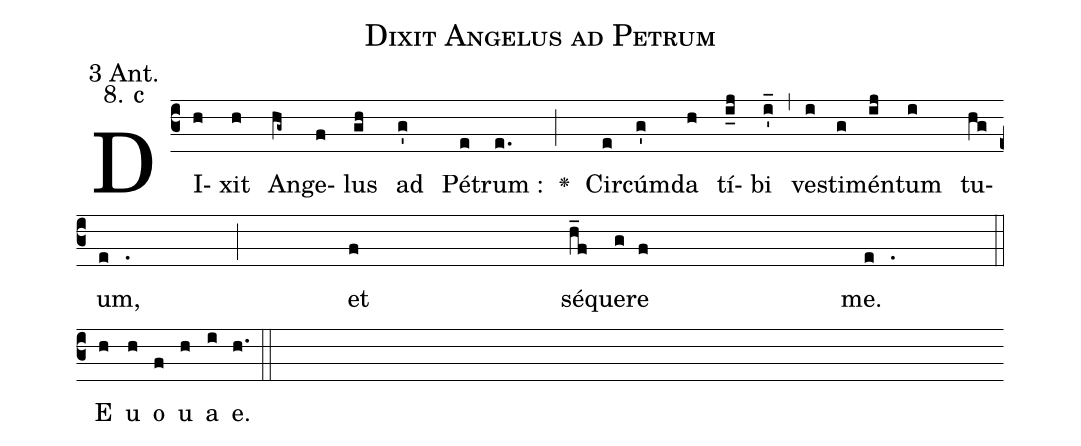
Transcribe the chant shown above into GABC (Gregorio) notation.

name: Dixit Angelus ad Petrum;
office-part: 3 Antiphon;
mode: 8c;
annotation: 3 Ant.;
annotation: 8. c;
%%
% The syntax in this part is called gabc. Please refer to http://home.gna.org/gregorio/gabc/#basis
(c3)DI(h)xit(h) An(hg~)ge(f)lus(gh) ad(g') Pé(e)trum :(e.) <v>\greheightstar</v>(;) Cir(e)cúm(g')da(h) tí(i_j)bi(i'_) (,) ve(i)sti(g)mén(ij)tum(i) tu(hg)um,(e.) (;) et(f) sé(h_f)que(g)re(f) me.(e.) (::z)

<eu>E(h) u(h) o(f) u(h) a(i) e.</eu>(h.) (::)
